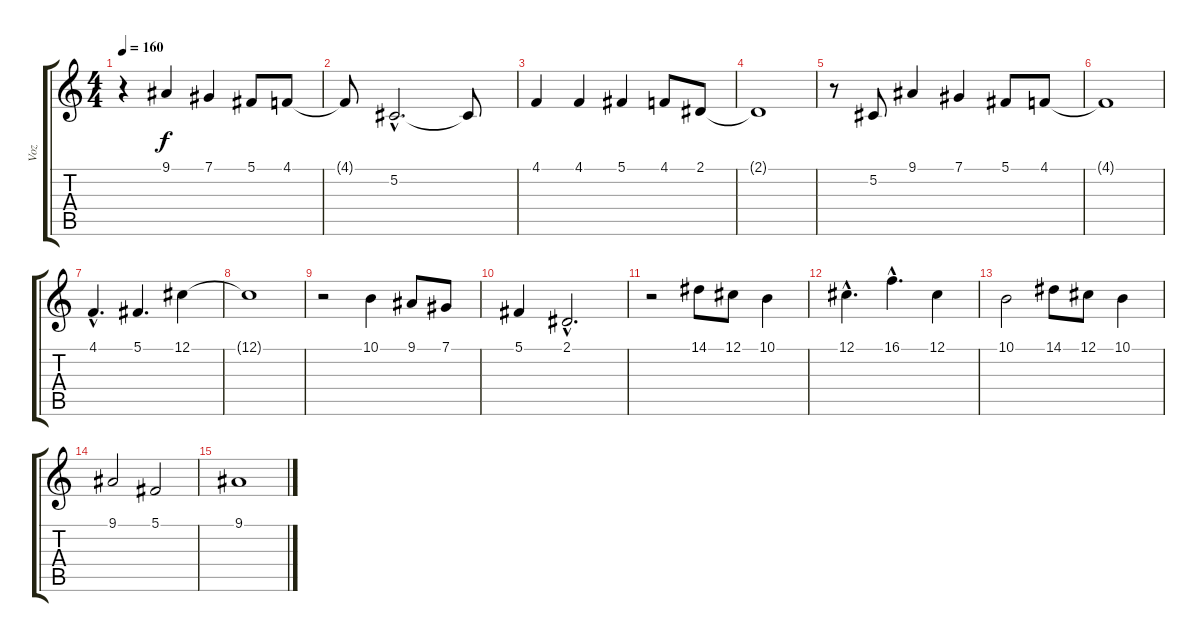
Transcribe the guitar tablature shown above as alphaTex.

\track ("Voz" "Voz") {instrument lead2sawtooth}
\staff {score tabs}
\tuning (Db4 Ab3 E3 B2 Gb2 Db2) {hide}
\ts (4 4)
\tempo 160
\clef g2
\ks c
r.4{dy f} 9.1.4 7.1.4 5.1.8 4.1.8 |
4.1{t}.8 5.2{hac}.2{d} 5.2{t}.8 |
4.1.4 4.1.4 5.1.4 4.1.8 2.1.8 |
2.1{t}.1 |
r.8 5.2.8 9.1.4 7.1.4 5.1.8 4.1.8 |
4.1{t}.1 |
4.1{hac}.4{d} 5.1.4{d} 12.1.4 |
12.1{t}.1 |
r.2 10.1.4 9.1.8 7.1.8 |
5.1.4 2.1{hac}.2{d} |
r.2 14.1.8 12.1.8 10.1.4 |
12.1{hac}.4{d} 16.1{hac}.4{d} 12.1.4 |
10.1.2 14.1.8 12.1.8 10.1.4 |
9.1.2 5.1.2 |
9.1.1
